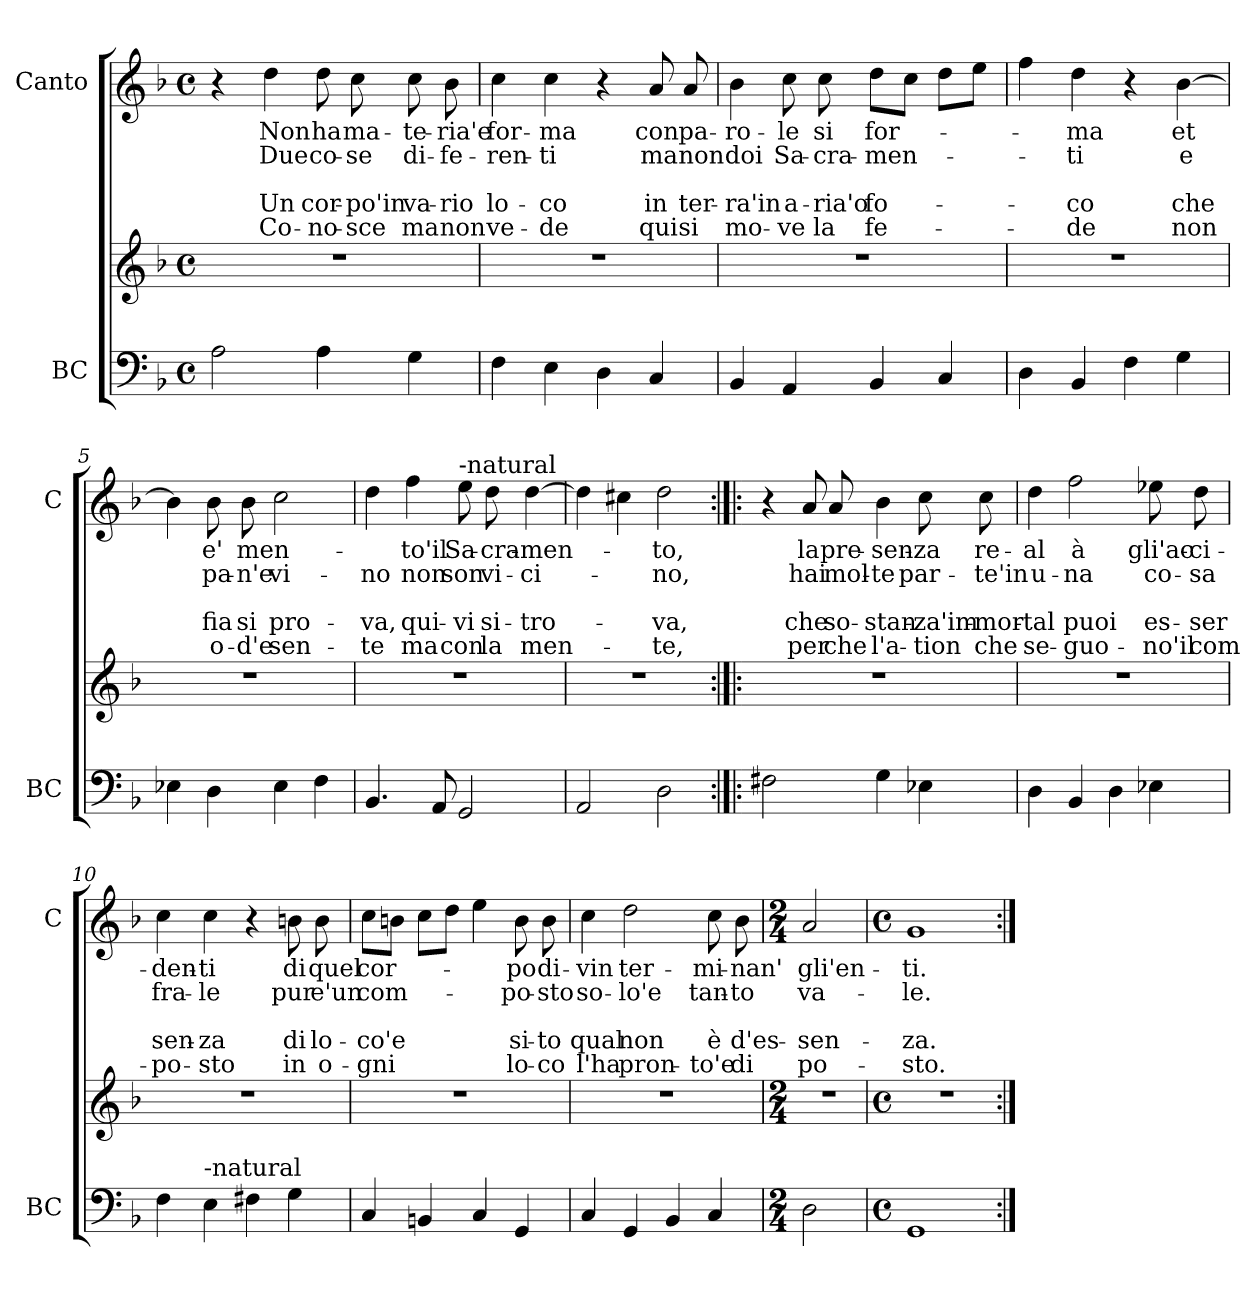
**kern	**kern	**kern	**text	**text	**text	**text	**text
*part2	*part2	*part1	*part1	*part1	*part1	*part1	*part1
*staff3	*staff2	*staff1	*staff1	*staff1	*staff1	*staff1	*staff1
*I"BC	*	*I"Canto	*	*	*	*	*
*I'BC	*	*I'C	*	*	*	*	*
*clefF4	*clefG2	*clefG2	*	*	*	*	*
*k[b-]	*k[b-]	*k[b-]	*	*	*	*	*
*F:	*F:	*F:	*	*	*	*	*
*M4/4	*M4/4	*M4/4	*	*	*	*	*
*met(c)	*met(c)	*met(c)	*	*	*	*	*
=1	=1	=1	=1	=1	=1	=1	=1
2A\	1r	4r	.	.	.	.	.
!	!	!	!LO:LY:b	!LO:LY:b	!	!LO:LY:b	!LO:LY:b
.	.	4dd\	Non	Due	.	Un	Co-
!	!	!	!LO:LY:b	!LO:LY:b	!	!LO:LY:b	!LO:LY:b
4A\	.	8dd\	ha	co-	.	cor-	-no-
!	!	!	!LO:LY:b	!LO:LY:b	!	!LO:LY:b	!LO:LY:b
.	.	8cc\	ma-	-se	.	-po'in	-sce
!	!	!	!LO:LY:b	!LO:LY:b	!	!LO:LY:b	!LO:LY:b
4G\	.	8cc\	-te-	di-	.	va-	ma
!	!	!	!LO:LY:b	!LO:LY:b	!	!LO:LY:b	!LO:LY:b
.	.	8b-\	-ria'e	-fe-	.	-rio	non
=2	=2	=2	=2	=2	=2	=2	=2
!	!	!	!LO:LY:b	!LO:LY:b	!	!LO:LY:b	!LO:LY:b
4F\	1r	4cc\	for-	-ren-	.	lo-	ve-
!	!	!	!LO:LY:b	!LO:LY:b	!	!LO:LY:b	!LO:LY:b
4E\	.	4cc\	-ma	-ti	.	-co	-de
4D\	.	4r	.	.	.	.	.
!	!	!	!LO:LY:b	!LO:LY:b	!	!LO:LY:b	!LO:LY:b
4C/	.	8a/	con	ma	.	in	qui
!	!	!	!LO:LY:b	!LO:LY:b	!	!LO:LY:b	!LO:LY:b
.	.	8a/	pa-	non	.	ter-	si
=3	=3	=3	=3	=3	=3	=3	=3
!	!	!	!LO:LY:b	!LO:LY:b	!	!LO:LY:b	!LO:LY:b
4BB-/	1r	4b-\	-ro-	doi	.	-ra'in	mo-
!	!	!	!LO:LY:b	!LO:LY:b	!	!LO:LY:b	!LO:LY:b
4AA/	.	8cc\	-le	Sa-	.	a-	-ve
!	!	!	!LO:LY:b	!LO:LY:b	!	!LO:LY:b	!LO:LY:b
.	.	8cc\	si	-cra-	.	-ria'o	la
!	!	!	!LO:LY:b	!LO:LY:b	!	!LO:LY:b	!LO:LY:b
4BB-/	.	8dd\L	for-	-men-	.	fo-	fe-
.	.	8cc\J	.	.	.	.	.
4C/	.	8dd\L	.	.	.	.	.
.	.	8ee\J	.	.	.	.	.
!!LO:LB:g=z
=4	=4	=4	=4	=4	=4	=4	=4
4D\	1r	4ff\	.	.	.	.	.
!	!	!	!LO:LY:b	!LO:LY:b	!	!LO:LY:b	!LO:LY:b
4BB-/	.	4dd\	-ma	-ti	.	-co	-de
4F\	.	4r	.	.	.	.	.
!	!	!	!LO:LY:b	!LO:LY:b	!	!LO:LY:b	!LO:LY:b
4G\	.	[4b-\	et	e	.	che	non
=5	=5	=5	=5	=5	=5	=5	=5
4E-X\	1r	4b-\]	.	.	.	.	.
!	!	!	!LO:LY:b	!LO:LY:b	!	!LO:LY:b	!LO:LY:b
4D\	.	8b-\	e'	pa-	.	fia	o-
!	!	!	!LO:LY:b	!LO:LY:b	!	!LO:LY:b	!LO:LY:b
.	.	8b-\	men-	-n'e	.	si	-d'e
!	!	!	!	!LO:LY:b	!	!LO:LY:b	!LO:LY:b
4E-\	.	2cc\	.	vi-	.	pro-	sen-
4F\	.	.	.	.	.	.	.
=6	=6	=6	=6	=6	=6	=6	=6
!	!	!	!	!LO:LY:b	!	!LO:LY:b	!LO:LY:b
4.BB-/	1r	4dd\	.	-no	.	-va,	-te
!	!	!	!LO:LY:b	!LO:LY:b	!	!LO:LY:b	!LO:LY:b
.	.	4ff\	-to'il	non	.	qui-	ma
8AA/	.	.	.	.	.	.	.
!	!	!LO:TX:a:t=-natural	!	!	!	!	!
!	!	!	!LO:LY:b	!LO:LY:b	!	!LO:LY:b	!LO:LY:b
2GG/	.	8ee\	Sa-	son	.	-vi	con
!	!	!	!LO:LY:b	!LO:LY:b	!	!LO:LY:b	!LO:LY:b
.	.	8dd\	-cra-	vi-	.	si-	la
!	!	!	!LO:LY:b	!LO:LY:b	!	!LO:LY:b	!LO:LY:b
.	.	[4dd\	-men-	-ci-	.	-tro-	men-
=7	=7	=7	=7	=7	=7	=7	=7
2AA/	1r	4dd\]	.	.	.	.	.
.	.	4cc#X\	.	.	.	.	.
!	!	!	!LO:LY:b	!LO:LY:b	!	!LO:LY:b	!LO:LY:b
2D\	.	2dd\	-to,	-no,	.	-va,	-te,
!!LO:PB:g=z
=8:|!|:	=8:|!|:	=8:|!|:	=8:|!|:	=8:|!|:	=8:|!|:	=8:|!|:	=8:|!|:
2F#X\	1r	4r	.	.	.	.	.
!	!	!	!LO:LY:b	!LO:LY:b	!	!LO:LY:b	!LO:LY:b
.	.	8a/	la	hai	.	che	per
!	!	!	!LO:LY:b	!LO:LY:b	!	!LO:LY:b	!LO:LY:b
.	.	8a/	pre-	mol-	.	so-	che
!	!	!	!LO:LY:b	!LO:LY:b	!	!LO:LY:b	!LO:LY:b
4G\	.	4b-\	-sen-	-te	.	-stan-	l'a-
!	!	!	!LO:LY:b	!LO:LY:b	!	!LO:LY:b	!LO:LY:b
4E-X\	.	8cc\	-za	par-	.	-za'im-	-tion
!	!	!	!LO:LY:b	!LO:LY:b	!	!LO:LY:b	!LO:LY:b
.	.	8cc\	re-	-te'in	.	-mor-	che
=9	=9	=9	=9	=9	=9	=9	=9
!	!	!	!LO:LY:b	!LO:LY:b	!	!LO:LY:b	!LO:LY:b
4D\	1r	4dd\	-al	u-	.	-tal	se-
!	!	!	!LO:LY:b	!LO:LY:b	!	!LO:LY:b	!LO:LY:b
4BB-/	.	2ff\	à	-na	.	puoi	-guo-
4D\	.	.	.	.	.	.	.
!	!	!	!LO:LY:b	!LO:LY:b	!	!LO:LY:b	!LO:LY:b
4E-X\	.	8ee-X\	gli'ac-	co-	.	es-	-no'il
!	!	!	!LO:LY:b	!LO:LY:b	!	!LO:LY:b	!LO:LY:b
.	.	8dd\	-ci-	-sa	.	-ser	com-
=10	=10	=10	=10	=10	=10	=10	=10
!	!	!	!LO:LY:b	!LO:LY:b	!	!LO:LY:b	!LO:LY:b
4F\	1r	4cc\	-den-	fra-	.	sen-	-po-
!LO:TX:a:t=-natural	!	!	!	!	!	!	!
!	!	!	!LO:LY:b	!LO:LY:b	!	!LO:LY:b	!LO:LY:b
4E\	.	4cc\	-ti	-le	.	-za	-sto
4F#X\	.	4r	.	.	.	.	.
!	!	!	!LO:LY:b	!LO:LY:b	!	!LO:LY:b	!LO:LY:b
4G\	.	8bn\	di	pur	.	di	in
!	!	!	!LO:LY:b	!LO:LY:b	!	!LO:LY:b	!LO:LY:b
.	.	8b\	quel	e'un	.	lo-	o-
!!LO:LB:g=z
=11	=11	=11	=11	=11	=11	=11	=11
!	!	!	!LO:LY:b	!LO:LY:b	!	!LO:LY:b	!LO:LY:b
4C/	1r	8cc\L	cor-	com-	.	-co'e	-gni
.	.	8bn\J	.	.	.	.	.
4BBn/	.	8cc\L	.	.	.	.	.
.	.	8dd\J	.	.	.	.	.
4C/	.	4ee\	.	.	.	.	.
!	!	!	!LO:LY:b	!LO:LY:b	!	!LO:LY:b	!LO:LY:b
4GG/	.	8b\	-po	-po-	.	si-	lo-
!	!	!	!LO:LY:b	!LO:LY:b	!	!LO:LY:b	!LO:LY:b
.	.	8b\	di-	-sto	.	-to	-co
=12	=12	=12	=12	=12	=12	=12	=12
!	!	!	!LO:LY:b	!LO:LY:b	!	!LO:LY:b	!LO:LY:b
4C/	1r	4cc\	-vin	so-	.	qual	l'ha
!	!	!	!LO:LY:b	!LO:LY:b	!	!LO:LY:b	!LO:LY:b
4GG/	.	2dd\	ter-	-lo'e	.	non	pron-
4BB-/	.	.	.	.	.	.	.
!	!	!	!LO:LY:b	!LO:LY:b	!	!LO:LY:b	!LO:LY:b
4C/	.	8cc\	-mi-	tan-	.	è	-to'e
!	!	!	!LO:LY:b	!LO:LY:b	!	!LO:LY:b	!LO:LY:b
.	.	8b-\	-nan'	-to	.	d'es-	di
=13	=13	=13	=13	=13	=13	=13	=13
*M2/4	*M2/4	*M2/4	*	*	*	*	*
!	!	!	!LO:LY:b	!LO:LY:b	!	!LO:LY:b	!LO:LY:b
2D\	2r	2a/	gli'en-	va-	.	-sen-	po-
=14	=14	=14	=14	=14	=14	=14	=14
*M4/4	*M4/4	*M4/4	*	*	*	*	*
*met(c)	*met(c)	*met(c)	*	*	*	*	*
!	!	!	!LO:LY:b	!LO:LY:b	!	!LO:LY:b	!LO:LY:b
1GG	1r	1g	-ti.	-le.	.	-za.	-sto.
=:|!	=:|!	=:|!	=:|!	=:|!	=:|!	=:|!	=:|!
*-	*-	*-	*-	*-	*-	*-	*-
